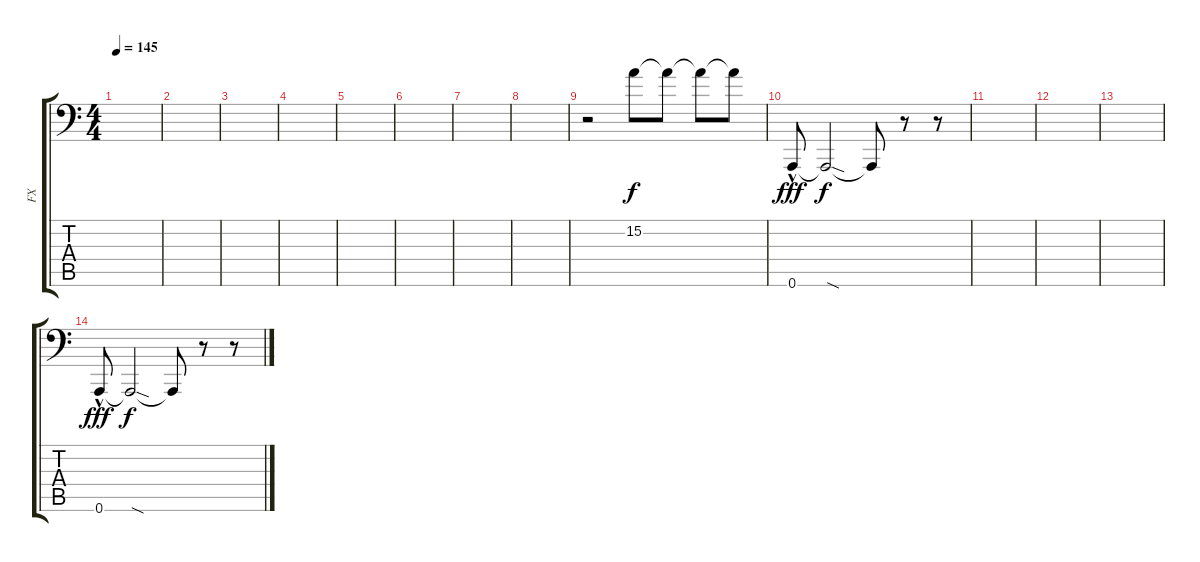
\track ("FX" "FX") {instrument ocarina}
\staff {score tabs}
\tuning (B3 Gb3 D3 A2 E2 A1) {hide}
\ts (4 4)
\tempo 145
\clef f4
\ks c
|
|
|
|
|
|
|
|
r.2{volume 0 instrument reversecymbal} 15.2.8{volume 9} 15.2{t}.8{dy f} 15.2{t}.8 15.2{t}.8 |
0.6{hac}.8{dy fff volume 15 instrument ocarina} 0.6{sod t}.2{dy f} 0.6{t}.8 r.8 r.8 |
|
|
|
0.6{hac}.8{dy fff} 0.6{sod t}.2{dy f} 0.6{t}.8 r.8 r.8
